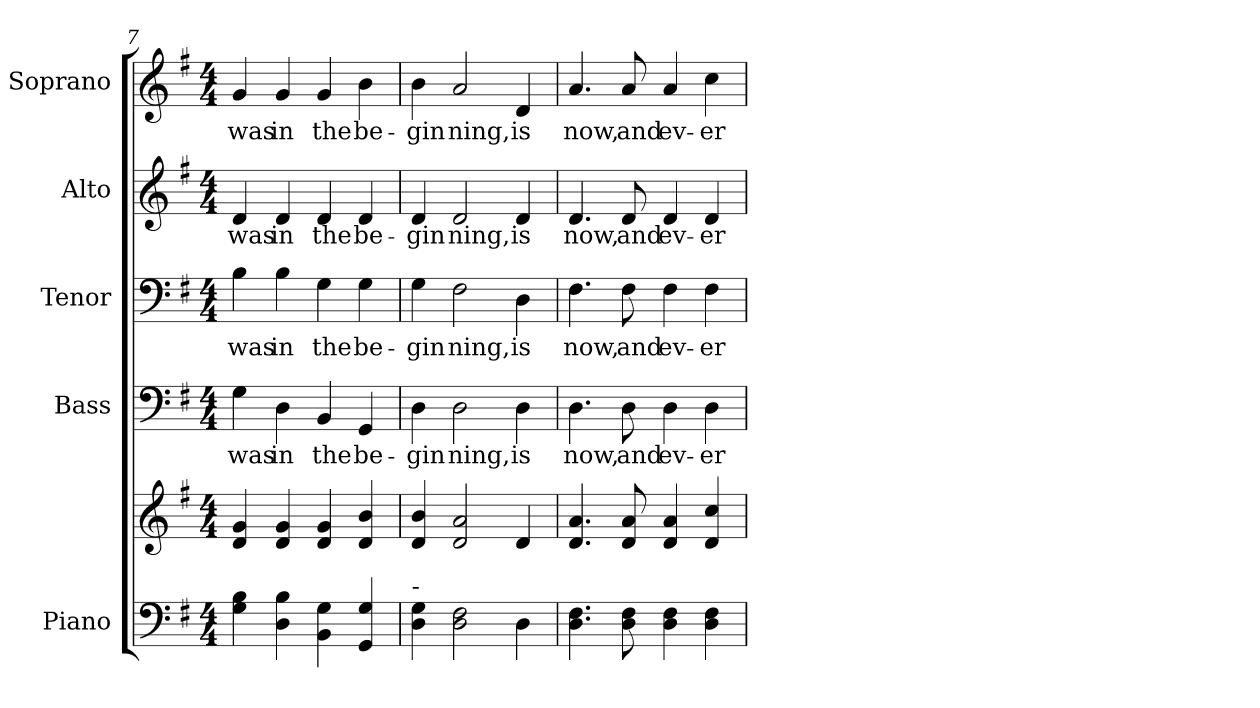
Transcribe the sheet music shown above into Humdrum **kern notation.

**kern	**kern	**kern	**text	**kern	**text	**kern	**text	**kern	**text
*part5	*part5	*part4	*part4	*part3	*part3	*part2	*part2	*part1	*part1
*staff6	*staff5	*staff4	*staff4	*staff3	*staff3	*staff2	*staff2	*staff1	*staff1
*I"Piano	*	*I"Bass	*	*I"Tenor	*	*I"Alto	*	*I"Soprano	*
*I'Pno.	*	*I'B.	*	*I'T.	*	*I'A.	*	*I'S.	*
*clefF4	*clefG2	*clefF4	*	*clefF4	*	*clefG2	*	*clefG2	*
*k[f#]	*k[f#]	*k[f#]	*	*k[f#]	*	*k[f#]	*	*k[f#]	*
*G:	*G:	*G:	*	*G:	*	*G:	*	*G:	*
*M4/4	*M4/4	*M4/4	*	*M4/4	*	*M4/4	*	*M4/4	*
=7	=7	=7	=7	=7	=7	=7	=7	=7	=7
!	!	!	!LO:LY:b:color=#000000	!	!	!	!	!	!
!	!	!	!	!	!LO:LY:b:color=#000000	!	!	!	!
!	!	!	!	!	!	!	!LO:LY:b:color=#000000	!	!
!	!	!	!	!	!	!	!	!	!LO:LY:b:color=#000000
4Gi\ 4Bi	4di/ 4gi	4Gi\	was	4Bi\	was	4di/	was	4gi/	was
!	!	!	!LO:LY:b:color=#000000	!	!	!	!	!	!
!	!	!	!	!	!LO:LY:b:color=#000000	!	!	!	!
!	!	!	!	!	!	!	!LO:LY:b:color=#000000	!	!
!	!	!	!	!	!	!	!	!	!LO:LY:b:color=#000000
4Di\ 4Bi	4di/ 4gi	4Di\	in	4Bi\	in	4di/	in	4gi/	in
!	!	!	!LO:LY:b:color=#000000	!	!	!	!	!	!
!	!	!	!	!	!LO:LY:b:color=#000000	!	!	!	!
!	!	!	!	!	!	!	!LO:LY:b:color=#000000	!	!
!	!	!	!	!	!	!	!	!	!LO:LY:b:color=#000000
4BBi\ 4Gi	4di/ 4gi	4BBi/	the	4Gi\	the	4di/	the	4gi/	the
!	!	!	!LO:LY:b:color=#000000	!	!	!	!	!	!
!	!	!	!	!	!LO:LY:b:color=#000000	!	!	!	!
!	!	!	!	!	!	!	!LO:LY:b:color=#000000	!	!
!	!	!	!	!	!	!	!	!	!LO:LY:b:color=#000000
4GGi/ 4Gi	4di/ 4bi	4GGi/	be-	4Gi\	be-	4di/	be-	4bi\	be-
=8	=8	=8	=8	=8	=8	=8	=8	=8	=8
!	!	!	!LO:LY:b:color=#000000	!	!	!	!	!	!
!	!	!	!	!	!LO:LY:b:color=#000000	!	!	!	!
!	!	!	!	!	!	!	!LO:LY:b:color=#000000	!	!
!LO:TX:a:t=-	!	!	!	!	!	!	!	!	!
!	!	!	!	!	!	!	!	!	!LO:LY:b:color=#000000
4Di\ 4Gi	4di/ 4bi	4Di\	-gin	4Gi\	-gin	4di/	-gin	4bi\	-gin
!	!	!	!LO:LY:b:color=#000000	!	!	!	!	!	!
!	!	!	!	!	!LO:LY:b:color=#000000	!	!	!	!
!	!	!	!	!	!	!	!LO:LY:b:color=#000000	!	!
!	!	!	!	!	!	!	!	!	!LO:LY:b:color=#000000
2Di\ 2F#i	2di/ 2ai	2Di\	ning,	2F#i\	ning,	2di/	ning,	2ai/	ning,
!	!	!	!LO:LY:b:color=#000000	!	!	!	!	!	!
!	!	!	!	!	!LO:LY:b:color=#000000	!	!	!	!
!	!	!	!	!	!	!	!LO:LY:b:color=#000000	!	!
!	!	!	!	!	!	!	!	!	!LO:LY:b:color=#000000
4Di\	4di/	4Di\	is	4Di\	is	4di/	is	4di/	is
!!LO:PB:g=z
=9	=9	=9	=9	=9	=9	=9	=9	=9	=9
!	!	!	!LO:LY:b:color=#000000	!	!	!	!	!	!
!	!	!	!	!	!LO:LY:b:color=#000000	!	!	!	!
!	!	!	!	!	!	!	!LO:LY:b:color=#000000	!	!
!	!	!	!	!	!	!	!	!	!LO:LY:b:color=#000000
4.Di\ 4.F#i	4.di/ 4.ai	4.Di\	now,	4.F#i\	now,	4.di/	now,	4.ai/	now,
!	!	!	!LO:LY:b:color=#000000	!	!	!	!	!	!
!	!	!	!	!	!LO:LY:b:color=#000000	!	!	!	!
!	!	!	!	!	!	!	!LO:LY:b:color=#000000	!	!
!	!	!	!	!	!	!	!	!	!LO:LY:b:color=#000000
8Di\ 8F#i	8di/ 8ai	8Di\	and	8F#i\	and	8di/	and	8ai/	and
!	!	!	!LO:LY:b:color=#000000	!	!	!	!	!	!
!	!	!	!	!	!LO:LY:b:color=#000000	!	!	!	!
!	!	!	!	!	!	!	!LO:LY:b:color=#000000	!	!
!	!	!	!	!	!	!	!	!	!LO:LY:b:color=#000000
4Di\ 4F#i	4di/ 4ai	4Di\	ev-	4F#i\	ev-	4di/	ev-	4ai/	ev-
!	!	!	!LO:LY:b:color=#000000	!	!	!	!	!	!
!	!	!	!	!	!LO:LY:b:color=#000000	!	!	!	!
!	!	!	!	!	!	!	!LO:LY:b:color=#000000	!	!
!	!	!	!	!	!	!	!	!	!LO:LY:b:color=#000000
4Di\ 4F#i	4di/ 4cci	4Di\	-er	4F#i\	-er	4di/	-er	4cci\	-er
=	=	=	=	=	=	=	=	=	=
*-	*-	*-	*-	*-	*-	*-	*-	*-	*-
